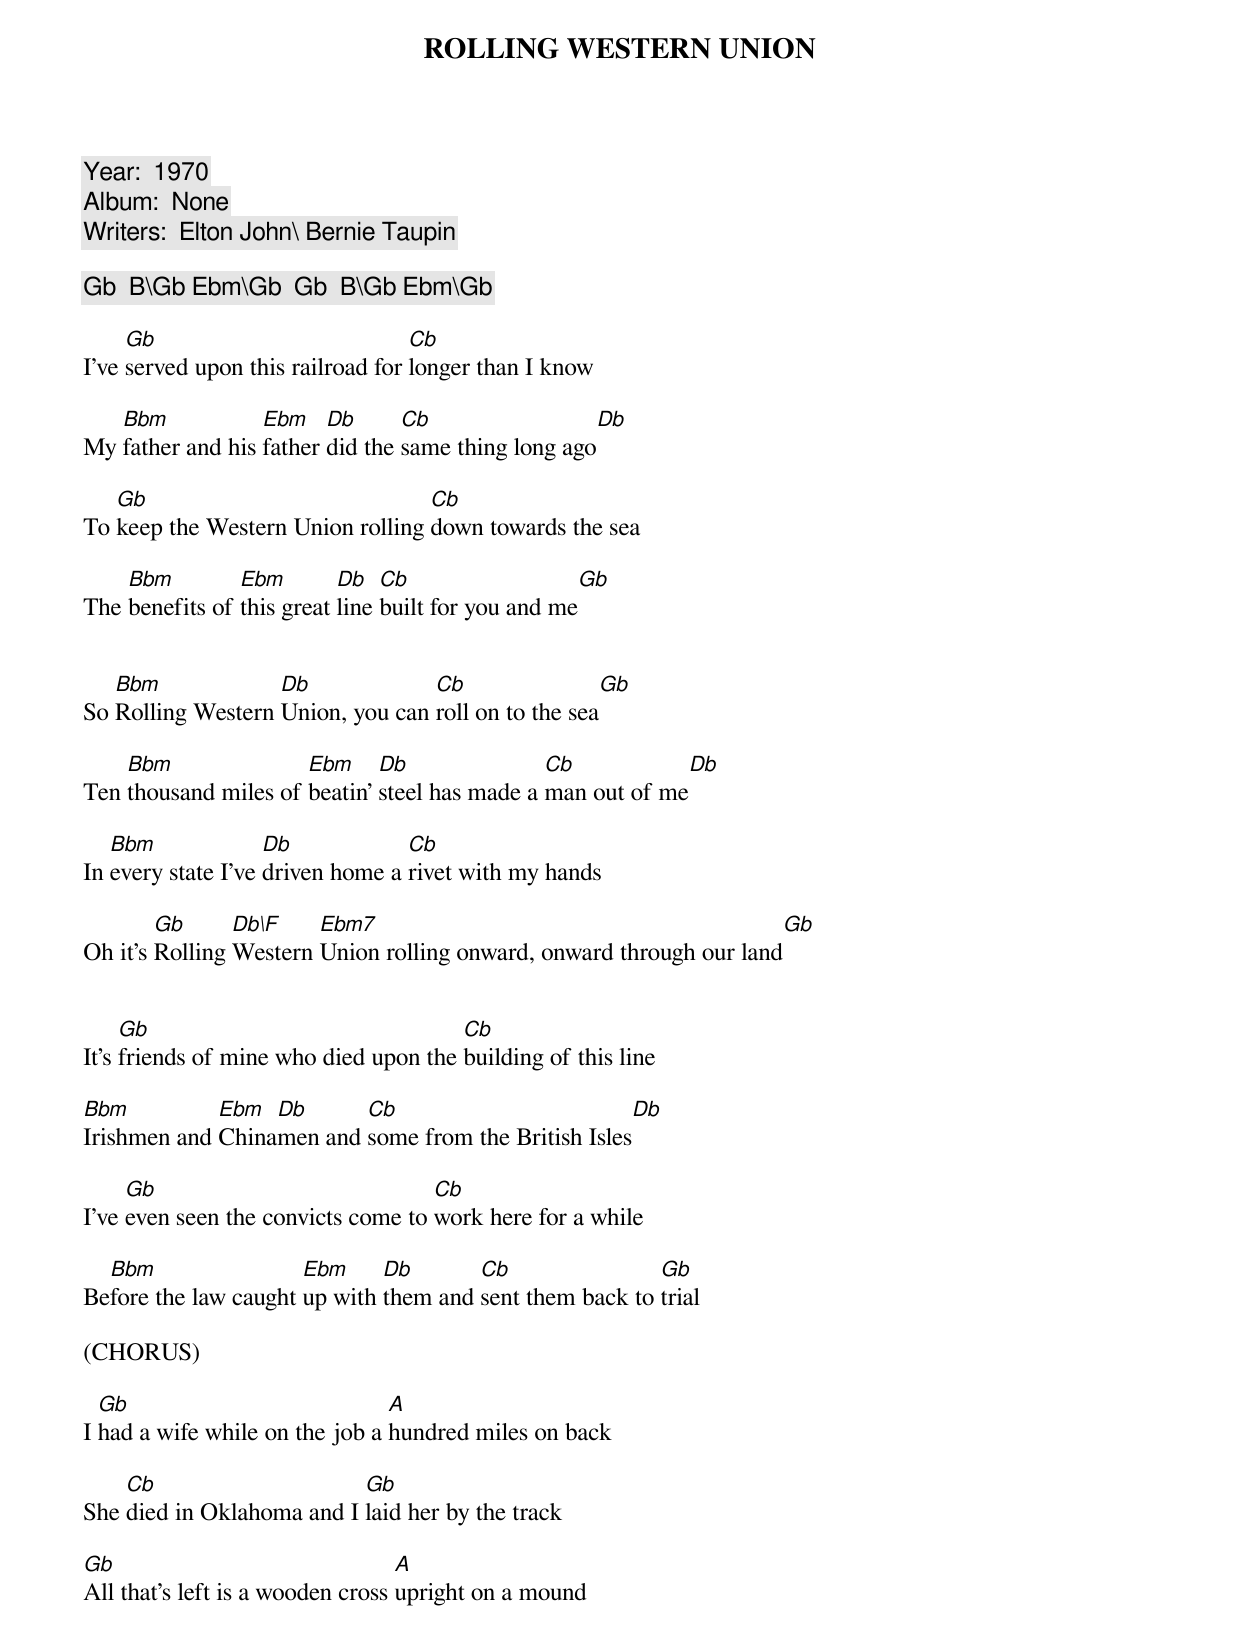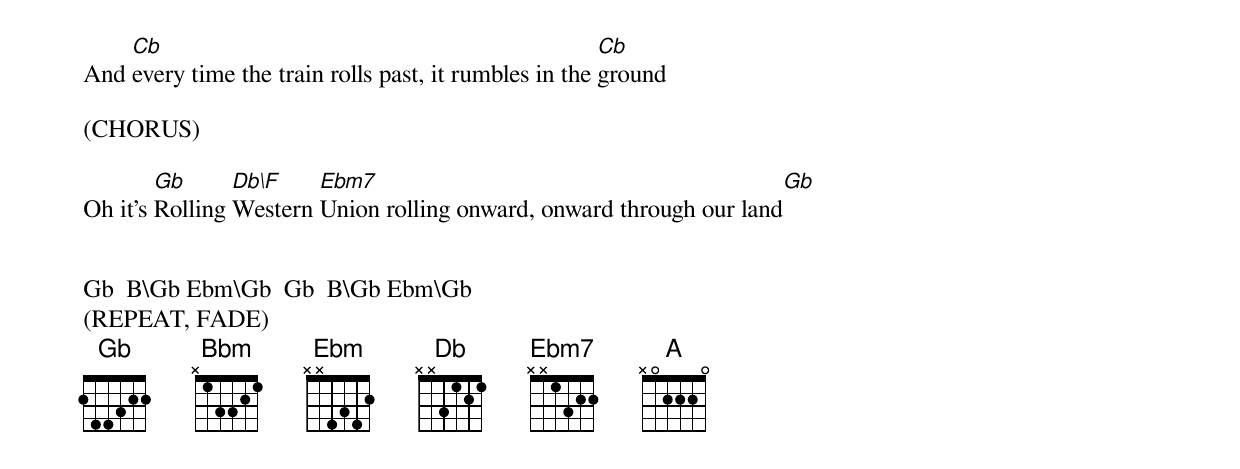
ROLLING WESTERN UNION

Year:  1970
Album:  None
Writers:  Elton John\ Bernie Taupin

Gb  B\Gb Ebm\Gb  Gb  B\Gb Ebm\Gb

     Gb				   Cb
I've served upon this railroad for longer than I know

   Bbm		  Ebm    Db      Cb                 Db
My father and his father did the same thing long ago

   Gb				  Cb
To keep the Western Union rolling down towards the sea

    Bbm		Ebm	   Db   Cb                  Gb
The benefits of this great line built for you and me


   Bbm		   Db             Cb      	    Gb
So Rolling Western Union, you can roll on to the sea

    Bbm	              Ebm     Db	       Cb           Db
Ten thousand miles of beatin' steel has made a man out of me

   Bbm		    Db		  Cb
In every state I've driven home a rivet with my hands

        Gb      Db\F    Ebm7	              			     Gb
Oh it's Rolling Western Union rolling onward, onward through our land


     Gb				       Cb
It's friends of mine who died upon the building of this line

Bbm	     Ebm  Db	  Cb			     Db
Irishmen and Chinamen and some from the British Isles

     Gb			            Cb
I've even seen the convicts come to work here for a while

  Bbm		      Ebm     Db       Cb                Gb
Before the law caught up with them and sent them back to trial

(CHORUS)

  Gb			        A
I had a wife while on the job a hundred miles on back

    Cb			   Gb
She died in Oklahoma and I laid her by the track

Gb				  A
All that's left is a wooden cross upright on a mound

    Cb						       Cb
And every time the train rolls past, it rumbles in the ground

(CHORUS)

        Gb      Db\F    Ebm7	              			     Gb
Oh it's Rolling Western Union rolling onward, onward through our land


Gb  B\Gb Ebm\Gb  Gb  B\Gb Ebm\Gb
(REPEAT, FADE)
